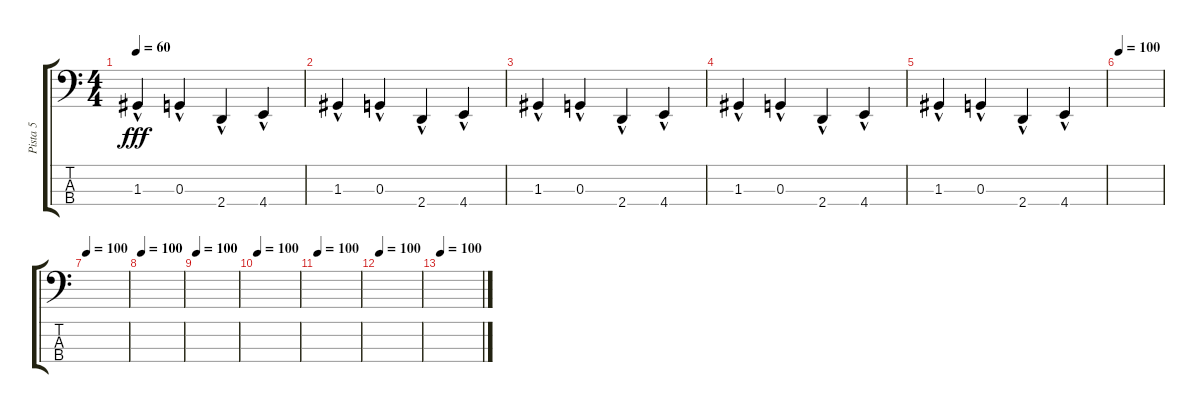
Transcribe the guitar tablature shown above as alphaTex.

\track ("Pista 5" "Pista 5") {instrument electricbassfinger}
\staff {score tabs}
\tuning (F2 C2 G1 C1) {hide}
\ts (4 4)
\tempo 60
\clef f4
\ks c
1.3{hac}.4{dy fff} 0.3{hac}.4 2.4{hac}.4 4.4{hac}.4 |
1.3{hac}.4 0.3{hac}.4 2.4{hac}.4 4.4{hac}.4 |
1.3{hac}.4 0.3{hac}.4 2.4{hac}.4 4.4{hac}.4 |
1.3{hac}.4 0.3{hac}.4 2.4{hac}.4 4.4{hac}.4 |
1.3{hac}.4 0.3{hac}.4 2.4{hac}.4 4.4{hac}.4 |
\tempo 100
|
\tempo 100
|
\tempo 100
|
\tempo 100
|
\tempo 100
|
\tempo 100
|
\tempo 100
|
\tempo 100
